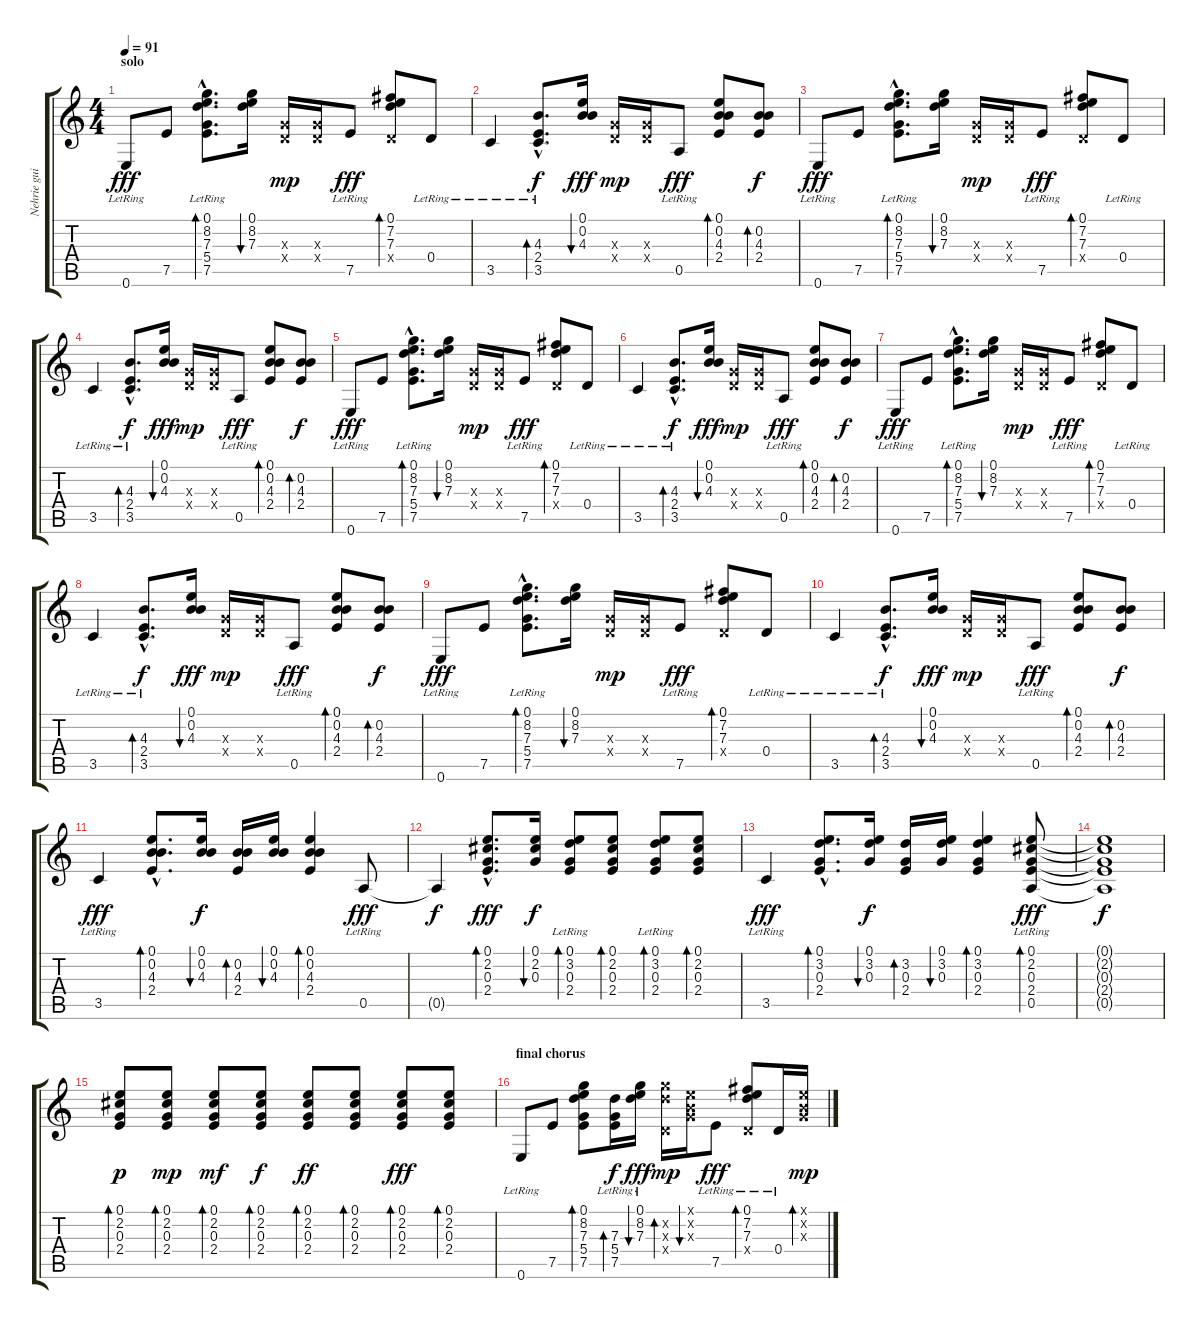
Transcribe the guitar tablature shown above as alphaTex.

\track ("Nehrie guitar (acoustic/steel)" "Nehrie gui") {instrument acousticguitarsteel}
\staff {score tabs}
\tuning (E4 B3 G3 D3 A2 E2) {hide}
\ts (4 4)
\section ("" "solo")
\tempo 91
\clef g2
\ks c
0.6{lr}.8{dy fff} 7.5.8 (0.1{hac} 8.2{hac} 7.3{hac} 5.4{hac lr} 7.5{hac lr}).8{d bd 60} (0.1 8.2 7.3).16{bu 60} (0.3{x} 0.4{x}).16{dy mp} (0.3{x} 0.4{x}).16 7.5{lr}.8{dy fff} (0.1 7.2 7.3 0.4{x}).8{bd 60} 0.4{lr}.8 |
3.5{lr}.4 (4.3{hac lr} 2.4{hac lr} 3.5{hac lr}).8{d bd 60 dy f} (0.1 0.2 4.3).16{bu 60 dy fff} (0.3{x} 0.4{x}).16{dy mp} (0.3{x} 0.4{x}).16 0.5{lr}.8{dy fff} (0.1 0.2 4.3 2.4).8{bd 60} (0.2 4.3 2.4).8{bd 60 dy f} |
0.6{lr}.8{dy fff volume 7} 7.5.8 (0.1{hac} 8.2{hac} 7.3{hac} 5.4{hac lr} 7.5{hac lr}).8{d bd 60} (0.1 8.2 7.3).16{bu 60} (0.3{x} 0.4{x}).16{dy mp} (0.3{x} 0.4{x}).16 7.5{lr}.8{dy fff} (0.1 7.2 7.3 0.4{x}).8{bd 60} 0.4{lr}.8 |
3.5{lr}.4 (4.3{hac lr} 2.4{hac lr} 3.5{hac lr}).8{d bd 60 dy f} (0.1 0.2 4.3).16{bu 60 dy fff} (0.3{x} 0.4{x}).16{dy mp} (0.3{x} 0.4{x}).16 0.5{lr}.8{dy fff} (0.1 0.2 4.3 2.4).8{bd 60} (0.2 4.3 2.4).8{bd 60 dy f} |
0.6{lr}.8{dy fff volume 7} 7.5.8 (0.1{hac} 8.2{hac} 7.3{hac} 5.4{hac lr} 7.5{hac lr}).8{d bd 60} (0.1 8.2 7.3).16{bu 60} (0.3{x} 0.4{x}).16{dy mp} (0.3{x} 0.4{x}).16 7.5{lr}.8{dy fff} (0.1 7.2 7.3 0.4{x}).8{bd 60} 0.4{lr}.8 |
3.5{lr}.4 (4.3{hac lr} 2.4{hac lr} 3.5{hac lr}).8{d bd 60 dy f} (0.1 0.2 4.3).16{bu 60 dy fff} (0.3{x} 0.4{x}).16{dy mp} (0.3{x} 0.4{x}).16 0.5{lr}.8{dy fff} (0.1 0.2 4.3 2.4).8{bd 60} (0.2 4.3 2.4).8{bd 60 dy f} |
0.6{lr}.8{dy fff volume 7} 7.5.8 (0.1{hac} 8.2{hac} 7.3{hac} 5.4{hac lr} 7.5{hac lr}).8{d bd 60} (0.1 8.2 7.3).16{bu 60} (0.3{x} 0.4{x}).16{dy mp} (0.3{x} 0.4{x}).16 7.5{lr}.8{dy fff} (0.1 7.2 7.3 0.4{x}).8{bd 60} 0.4{lr}.8 |
3.5{lr}.4 (4.3{hac lr} 2.4{hac lr} 3.5{hac lr}).8{d bd 60 dy f} (0.1 0.2 4.3).16{bu 60 dy fff} (0.3{x} 0.4{x}).16{dy mp} (0.3{x} 0.4{x}).16 0.5{lr}.8{dy fff} (0.1 0.2 4.3 2.4).8{bd 60} (0.2 4.3 2.4).8{bd 60 dy f} |
0.6{lr}.8{dy fff volume 7} 7.5.8 (0.1{hac} 8.2{hac} 7.3{hac} 5.4{hac lr} 7.5{hac lr}).8{d bd 60} (0.1 8.2 7.3).16{bu 60} (0.3{x} 0.4{x}).16{dy mp} (0.3{x} 0.4{x}).16 7.5{lr}.8{dy fff} (0.1 7.2 7.3 0.4{x}).8{bd 60} 0.4{lr}.8 |
3.5{lr}.4 (4.3{hac lr} 2.4{hac lr} 3.5{hac lr}).8{d bd 60 dy f} (0.1 0.2 4.3).16{bu 60 dy fff} (0.3{x} 0.4{x}).16{dy mp} (0.3{x} 0.4{x}).16 0.5{lr}.8{dy fff} (0.1 0.2 4.3 2.4).8{bd 60} (0.2 4.3 2.4).8{bd 60 dy f} |
3.5{lr}.4{dy fff volume 10} (0.1{hac} 0.2{hac} 4.3{hac} 2.4{hac}).8{d bd 60} (0.1 0.2 4.3).16{bu 60 dy f} (0.2 4.3 2.4).16{bd 60} (0.1 0.2 4.3).16{bu 60} (0.1 0.2 4.3 2.4).4{bd 60} 0.5{lr}.8{dy fff} |
0.5{t}.4{dy f} (0.1{hac} 2.2{hac} 0.3{hac} 2.4{hac}).8{d bd 60 dy fff} (0.1 2.2 0.3).16{bu 60 dy f} (0.1{lr} 3.2 0.3{lr} 2.4{lr}).8{bd 60} (0.1 2.2 0.3 2.4).8{bd 60} (0.1{lr} 3.2 0.3{lr} 2.4{lr}).8{bd 60} (0.1 2.2 0.3 2.4).8{bd 60} |
3.5{lr}.4{dy fff} (0.1{hac} 3.2{hac} 0.3{hac} 2.4{hac}).8{d bd 60} (0.1 3.2 0.3).16{bu 60 dy f} (3.2 0.3 2.4).16{bd 60} (0.1 3.2 0.3).16{bu 60} (0.1 3.2 0.3 2.4).4{bd 60} (0.1 2.2 0.3 2.4 0.5{lr}).8{bd 120 dy fff} |
(0.1{t} 2.2{t} 0.3{t} 2.4{t} 0.5{t}).1{dy f} |
(0.1 2.2 0.3 2.4).8{bd 60 dy p} (0.1 2.2 0.3 2.4).8{bd 60 dy mp} (0.1 2.2 0.3 2.4).8{bd 60 dy mf} (0.1 2.2 0.3 2.4).8{bd 60 dy f} (0.1 2.2 0.3 2.4).8{bd 60 dy ff} (0.1 2.2 0.3 2.4).8{bd 60} (0.1 2.2 0.3 2.4).8{bd 60 dy fff} (0.1 2.2 0.3 2.4).8{bd 60} |
\section ("" "final chorus")
0.6{lr}.8 7.5.8 (0.1 8.2 7.3 5.4 7.5).8{bd 60} (7.3 5.4{lr} 7.5{lr}).16{bd 60 dy f} (0.1{lr} 8.2 7.3).16{bu 60 dy fff} (8.2{x} 7.3{x} 0.4{x}).16{bd 60 dy mp} (0.1{x} 0.2{x} 0.3{x}).16{bu 60} 7.5{lr}.8{dy fff} (0.1{lr} 7.2{lr} 7.3{lr} 0.4{x}).8{bd 60} 0.4{lr}.16 (0.1{x} 0.2{x} 0.3{x}).16{bd 60 dy mp}
